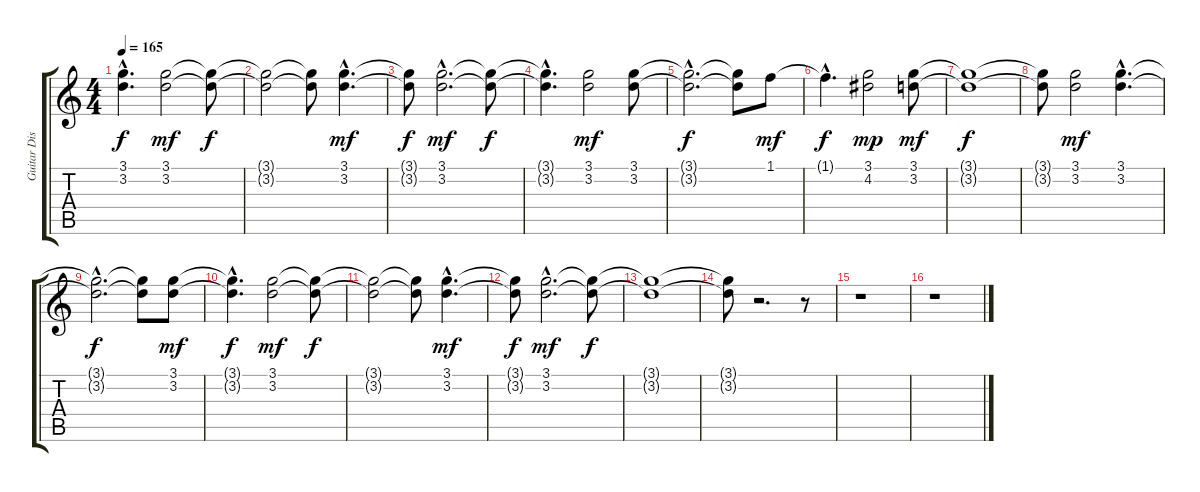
\track ("Guitar Dis" "Guitar Dis") {instrument distortionguitar}
\staff {score tabs}
\tuning (E4 B3 G3 D3 A2 E2) {hide}
\ts (4 4)
\tempo 165
\clef g2
\ks c
(3.1{hac t} 3.2{hac t}).4{d dy f} (3.1 3.2).2{dy mf} (3.1{t} 3.2{t}).8{dy f} |
(3.1{t} 3.2{t}).2 (3.1{t} 3.2{t}).8 (3.1{hac} 3.2{hac}).4{d dy mf} |
(3.1{t} 3.2{t}).8{dy f} (3.1{hac} 3.2{hac}).2{d dy mf} (3.1{t} 3.2{t}).8{dy f} |
(3.1{hac t} 3.2{hac t}).4{d} (3.1 3.2).2{dy mf} (3.1 3.2).8 |
(3.1{hac t} 3.2{hac t}).2{d dy f} (3.1{t} 3.2{t}).8 1.1.8{dy mf} |
1.1{hac t}.4{d dy f} (3.1 4.2).2{dy mp} (3.1 3.2).8{dy mf} |
(3.1{t} 3.2{t}).1{dy f} |
(3.1{t} 3.2{t}).8 (3.1 3.2).2{dy mf} (3.1{hac} 3.2{hac}).4{d} |
(3.1{hac t} 3.2{hac t}).2{d dy f} (3.1{t} 3.2{t}).8 (3.1 3.2).8{dy mf} |
(3.1{hac t} 3.2{hac t}).4{d dy f} (3.1 3.2).2{dy mf} (3.1{t} 3.2{t}).8{dy f} |
(3.1{t} 3.2{t}).2 (3.1{t} 3.2{t}).8 (3.1{hac} 3.2{hac}).4{d dy mf} |
(3.1{t} 3.2{t}).8{dy f} (3.1{hac} 3.2{hac}).2{d dy mf} (3.1{t} 3.2{t}).8{dy f} |
(3.1{t} 3.2{t}).1 |
(3.1{t} 3.2{t}).8 r.2{d} r.8 |
r.1 |
r.1
